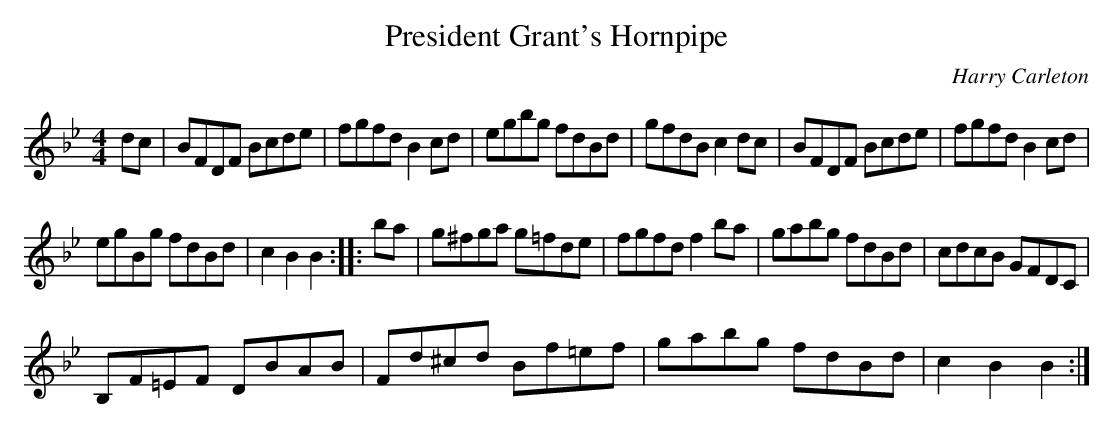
X:1
T:President Grant's Hornpipe
C:Harry Carleton
M:4/4
L:1/8
K:Bb
dc|BFDF Bcde|fgfd B2 cd|egbg fdBd|gfdB c2 dc|BFDF Bcde|fgfd B2 cd|
egBg fdBd|c2 B2 B2::ba|g^fga g=fde|fgfd f2 ba|gabg fdBd|cdcB GFDC|
B,F=EF DBAB|Fd^cd Bf=ef|gabg fdBd|c2 B2 B2:|]
